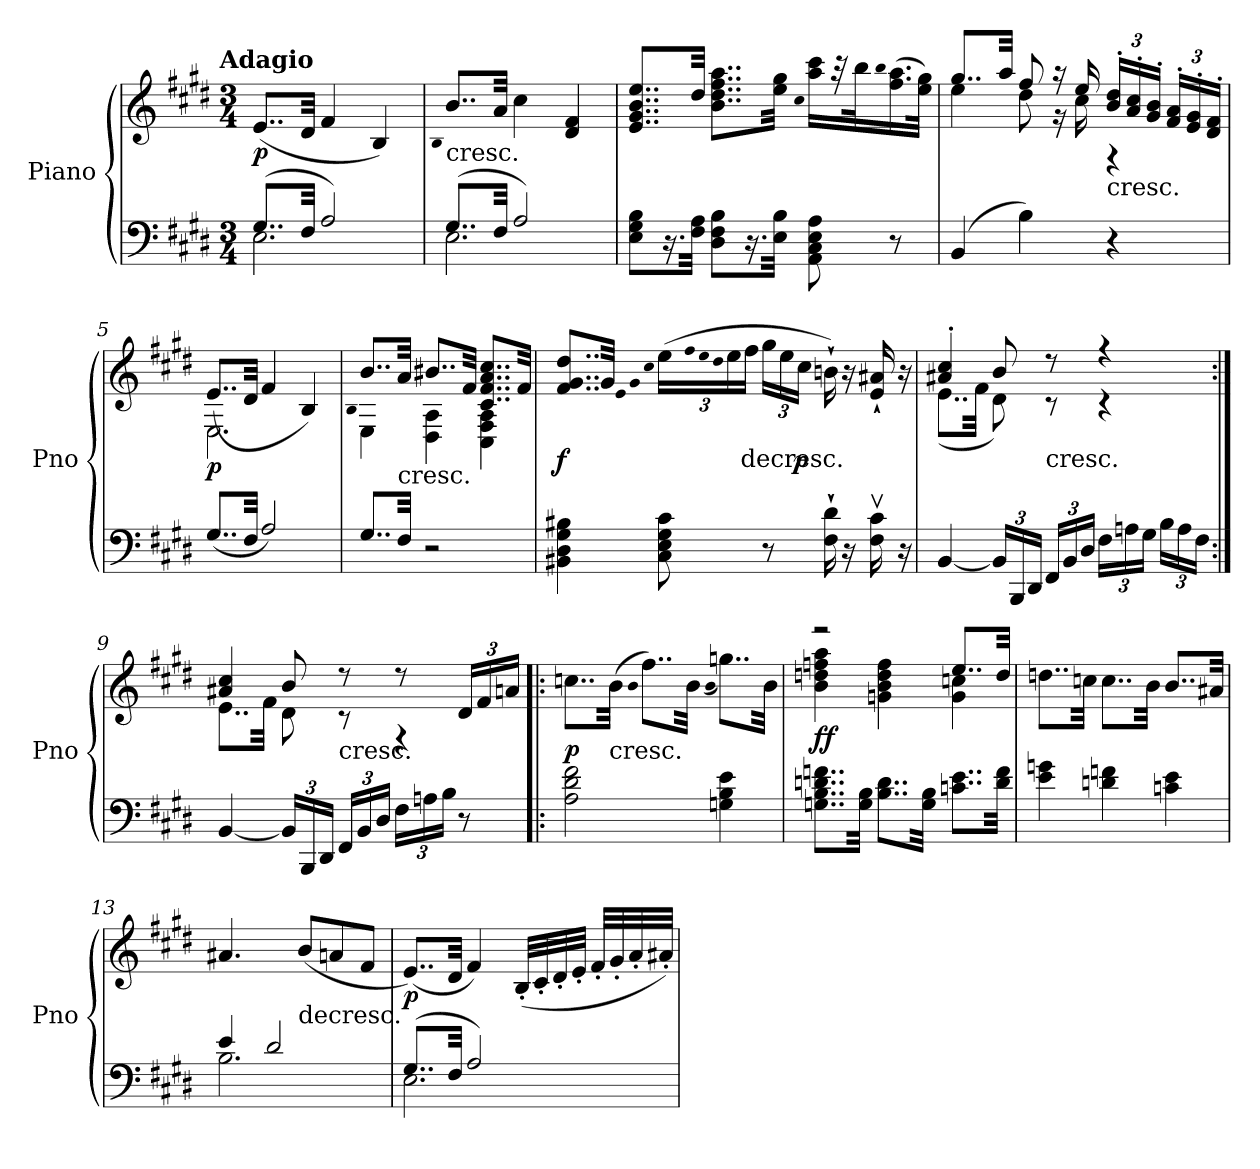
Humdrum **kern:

**kern	**kern	**dynam
*part1	*part1	*part1
*staff2	*staff1	*staff1/2
*I"Piano	*	*
*I'Pno	*	*
*clefF4	*clefG2	*
*k[f#c#g#d#]	*k[f#c#g#d#]	*
*E:	*E:	*
!!LO:TX:omd:t=Adagio
*M3/4	*M3/4	*
*MM48	*MM48	*
=1	=1	=1
*^	*	*
(8..G#/L	2.E\	(8..e/L	p
32F#/Jkk	.	32d#/Jkk	.
2A/)	.	4f#/	.
.	.	4B/)	.
=2	=2	=2	=2
.	.	qB	.
!	!	!LO:TX:c:t=cresc.	!
(8..G#/L	2.E\	8..b/L	.
32F#/Jkk	.	32a/Jkk	.
2A/)	.	4cc#\	.
.	.	4d#/ 4f#/	.
*v	*v	*	*
=3	=3	=3
8E\ 8G#\ 8B\L	8..e/ 8..g#/ 8..b/ 8..ee/L	.
16.r	.	.
32F#\ 32A\Jkk	32dd#/Jkk	.
8D#\ 8F#\ 8B\L	8..b\ 8..dd#\ 8..ff#\ 8..aa\L	.
16.r	.	.
32E\ 32B\Jkk	32ee\ 32gg#\Jkk	.
.	qcc#	.
8AA\ 8C#\ 8E\ 8A\	16aa\ 16ccc#\LL	.
.	32r	.
.	32bb\K	.
.	qbb	.
8r	(16.ff#\ 16.aa\	.
.	32ee\ 32gg#\JJk)	.
=4	=4	=4
*	*^	*
(4BB/	8..gg#/L	4ee\	.
.	32aa/Jkk	.	.
4B\)	8ff#/	8dd#\	.
.	16r	16r	.
.	16ee/	16cc#\	.
!	!LO:TX:c:t=cresc.	!	!
4r	24b'/ 24dd#'/LL	4r	.
.	24a'/ 24cc#'/	.	.
.	24g#'/ 24b'/JJ	.	.
.	24f#'/ 24a'/LL	.	.
.	24e'/ 24g#'/	.	.
.	24d#'/ 24f#'/JJ	.	.
=5	=5	=5	=5
(8..G#/L	2.E\	(8..e/L	p
32F#/Jkk	.	32d#/Jkk	.
2A/)	.	4f#/	.
.	.	4B/)	.
=6	=6	=6	=6
.	.	qB	.
8..G#/L	4E\	8..b/L	.
!	!	!LO:TX:c:t=cresc.	!
32F#/Jkk	.	32a/Jkk	.
2r	4D#\ 4A\	8..b#X/L	.
.	.	32f#/Jkk	.
.	4C#\ 4F#\ 4A\	8..c#/ 8..f#/ 8..a/ 8..cc#/L	.
.	.	32f#/Jkk	.
*	*v	*v	*
=7	=7	=7
4BB#X\ 4D#\ 4G#\ 4B#X\	8..f#/ 8..g#/ 8..dd#/L	f
.	32g#/Jkk	.
.	qe	.
.	qg#	.
.	qcc#	.
8C#\ 8E\ 8G#\ 8c#\	(24ee\LL	.
.	qff#	.
.	qee	.
.	qdd#	.
.	24ee\	.
!	!LO:TX:c:t=decresc.	!
.	24ff#\JJ	.
8r	24gg#\LL	.
.	24ee\	.
.	24cc#\JJ	p
16F#`\ 16d#`\	16bn`\)	.
16r	16r	.
16F#v\ 16c#v\	16e`/ 16a#X`/	.
16r	16r	.
=8	=8	=8
*	*^	*
[4BB/	4a#X'/ 4cc#'/	(8..e\L	.
.	.	32f#\Jkk	.
24BB/LL]	8b/	8d#\)	.
24BBB/	.	.	.
24DD#/JJ	.	.	.
!	!LO:TX:c:t=cresc.	!	!
24FF#/LL	8r	8r	.
24BB/	.	.	.
24D#/JJ	.	.	.
24F#\LL	4r	4r	.
24An\	.	.	.
24G#\JJ	.	.	.
24B\LL	.	.	.
24A\	.	.	.
24F#\JJ	.	.	.
=9:|!	=9:|!	=9:|!	=9:|!
[4BB/	4a#X/ 4cc#/	8..e\L	.
.	.	32f#\Jkk	.
24BB/LL]	8b/	8d#\	.
24BBB/	.	.	.
24DD#/JJ	.	.	.
!	!LO:TX:c:t=cresc.	!	!
24FF#/LL	8r	8r	.
24BB/	.	.	.
24D#/JJ	.	.	.
24F#\LL	8r	4r	.
24An\	.	.	.
24B\JJ	.	.	.
8r	24d#/LL	.	.
.	24f#/	.	.
.	24an/JJ	.	.
*	*v	*v	*
=10!|:	=10!|:	=10!|:
2A\ 2d#\ 2f#\	8..ccn\L	p
!	!LO:TX:c:t=cresc.	!
.	(32b\Jkk	.
.	qb	.
.	8..ff#\L)	.
.	32b\Jkk	.
.	(qb	.
4Gn\ 4B\ 4e\	8..ggn\L)	.
.	32b\Jkk	.
=11	=11	=11
*	*^	*
8..Gn\ 8..B\ 8..dn\ 8..fn\L	2r	4b\ 4ddn\ 4ffn\ 4aa\	ff
32G\ 32B\Jkk	.	.	.
8..B\ 8..d\L	.	4gn\ 4b\ 4dd\ 4ff\	.
32G\ 32B\Jkk	.	.	.
8..cn\ 8..e\L	8..ee/L	4g\ 4ccn\	.
32d\ 32f\Jkk	32dd/Jkk	.	.
*	*v	*v	*
=12	=12	=12
4e\ 4gn\	8..ddn\L	.
.	32ccn\Jkk	.
4dn\ 4fn\	8..cc\L	.
.	32b\Jkk	.
4cn\ 4e\	8..b/L	.
.	32a#X/Jkk	.
=13	=13	=13
*^	*	*
4e/	2.B\	4.a#X/	.
2d#/	.	.	.
!	!	!LO:TX:c:t=decresc.	!
.	.	(8b/L	.
.	.	8an/	.
.	.	8f#/J	.
=14	=14	=14	=14
(8..G#/L	2.E\	(8..e/L)	p
32F#/Jkk	.	32d#/Jkk	.
2A/)	.	4f#/)	.
.	.	(32B'/LLL	.
.	.	32c#'/	.
.	.	32d#'/	.
.	.	32e'/JJJ	.
.	.	32f#'/LLL	.
.	.	32g#'/	.
.	.	32a'/	.
.	.	32a#X'/JJJ)	.
*v	*v	*	*
=	=	=
*-	*-	*-
